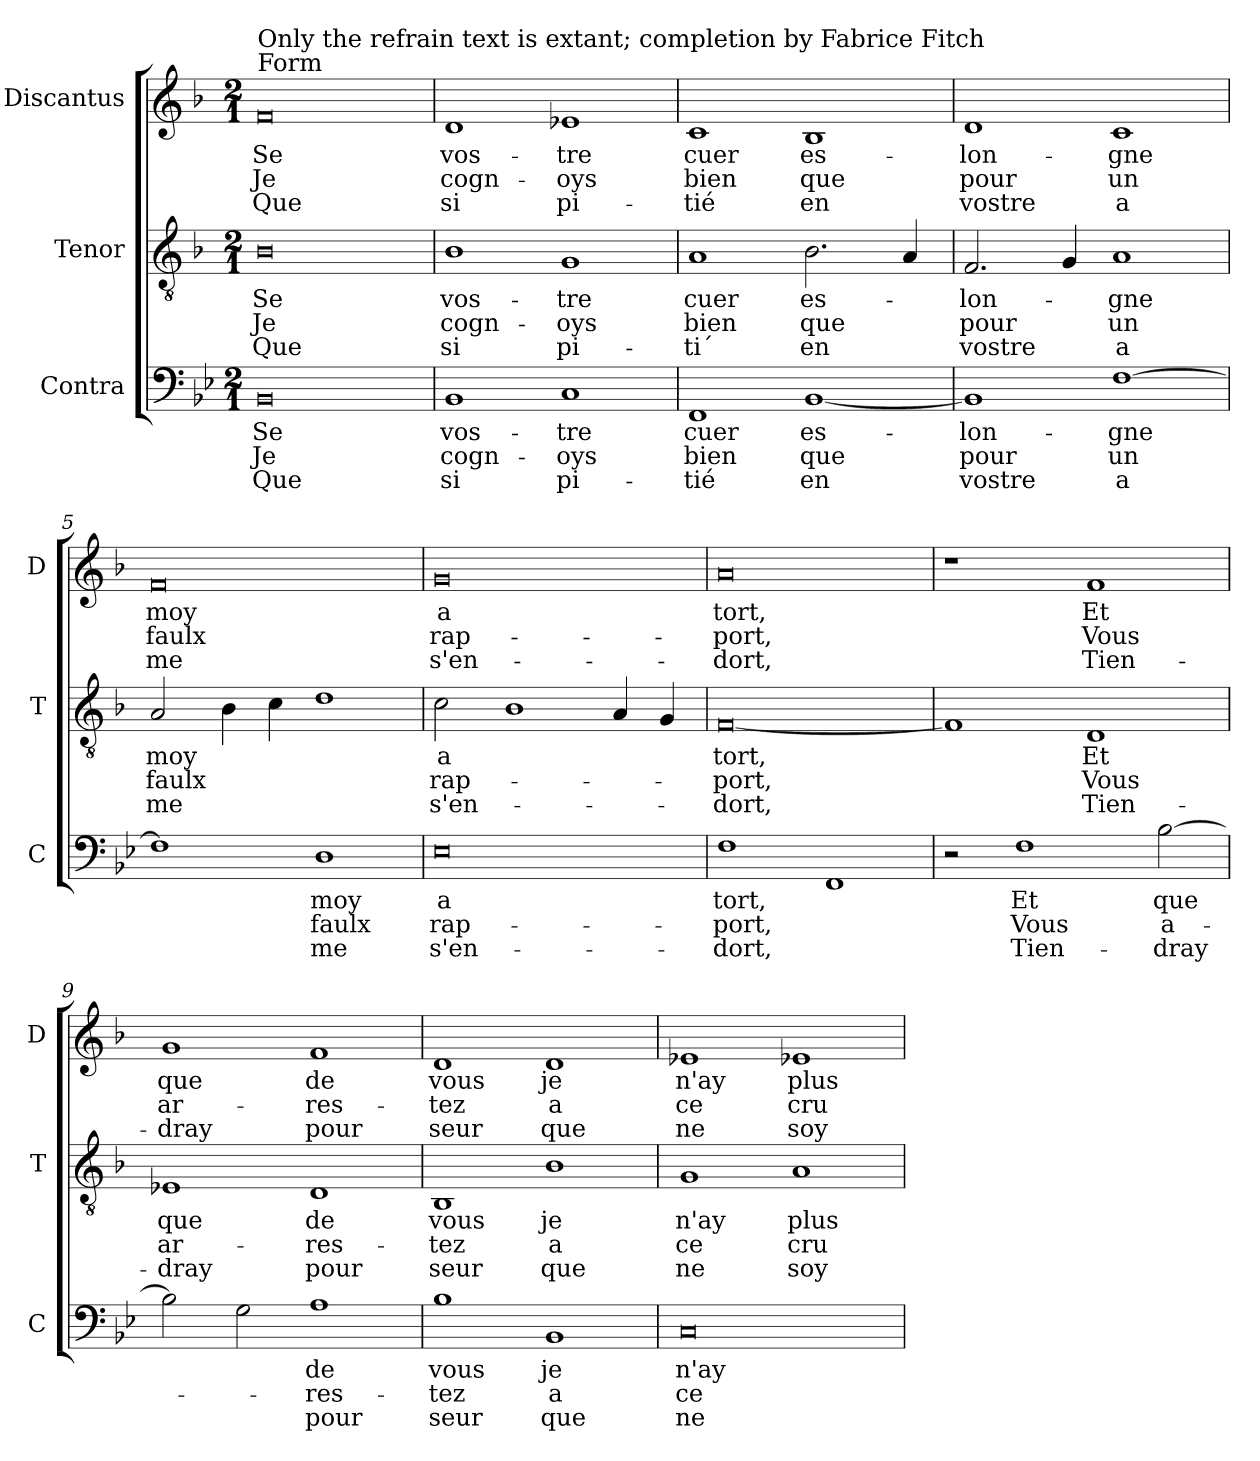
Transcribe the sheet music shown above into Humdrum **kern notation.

**kern	**text	**text	**text	**kern	**text	**text	**text	**kern	**text	**text	**text
*part3	*part3	*part3	*part3	*part2	*part2	*part2	*part2	*part1	*part1	*part1	*part1
*staff3	*staff3	*staff3	*staff3	*staff2	*staff2	*staff2	*staff2	*staff1	*staff1	*staff1	*staff1
*I"Contra	*	*	*	*I"Tenor	*	*	*	*I"Discantus	*	*	*
*I'C	*	*	*	*I'T	*	*	*	*I'D	*	*	*
*clefF4	*	*	*	*clefGv2	*	*	*	*clefG2	*	*	*
*k[b-e-]	*	*	*	*k[b-]	*	*	*	*k[b-]	*	*	*
*M2/1	*	*	*	*M2/1	*	*	*	*M2/1	*	*	*
=1	=1	=1	=1	=1	=1	=1	=1	=1	=1	=1	=1
!	!	!	!	!	!	!	!	!LO:TX:a:t=Form	!	!	!
!	!	!	!	!	!	!	!	!LO:TX:a:t=Only the refrain text is extant; completion by Fabrice Fitch	!	!	!
0BB-	Se	Je	Que	0B-	Se	Je	Que	0f	Se	Je	Que
=2	=2	=2	=2	=2	=2	=2	=2	=2	=2	=2	=2
1BB-	vos-	cogn-	si	1B-	vos-	cogn-	si	1d	vos-	cogn-	si
1C	-tre	-oys	pi-	1G	-tre	-oys	pi-	1e-X	-tre	-oys	pi-
=3	=3	=3	=3	=3	=3	=3	=3	=3	=3	=3	=3
1FF	cuer	bien	-tié	1A	cuer	bien	-ti´	1c	cuer	bien	-tié
[1BB-	es-	que	en	2.B-	es-	que	en	1B-	es-	que	en
.	.	.	.	4A	.	.	.	.	.	.	.
=4	=4	=4	=4	=4	=4	=4	=4	=4	=4	=4	=4
1BB-]	-lon-	pour	vostre	2.F	-lon-	pour	vostre	1d	-lon-	pour	vostre
.	.	.	.	4G	.	.	.	.	.	.	.
[1F	-gne	un	a	1A	-gne	un	a	1c	-gne	un	a
=5	=5	=5	=5	=5	=5	=5	=5	=5	=5	=5	=5
1F]	.	.	.	2A	moy	faulx	me	0f	moy	faulx	me
.	.	.	.	4B-	.	.	.	.	.	.	.
.	.	.	.	4c	.	.	.	.	.	.	.
1D	moy	faulx	me	1d	.	.	.	.	.	.	.
=6	=6	=6	=6	=6	=6	=6	=6	=6	=6	=6	=6
0E-	a	rap-	s'en-	2c	a	rap-	s'en-	0g	a	rap-	s'en-
.	.	.	.	1B-	.	.	.	.	.	.	.
.	.	.	.	4A	.	.	.	.	.	.	.
.	.	.	.	4G	.	.	.	.	.	.	.
=7	=7	=7	=7	=7	=7	=7	=7	=7	=7	=7	=7
1F	tort,	-port,	-dort,	[0F	tort,	-port,	-dort,	0a	tort,	-port,	-dort,
1FF	.	.	.	.	.	.	.	.	.	.	.
=8	=8	=8	=8	=8	=8	=8	=8	=8	=8	=8	=8
2r	.	.	.	1F]	.	.	.	1r	.	.	.
1F	Et	Vous	Tien-	.	.	.	.	.	.	.	.
.	.	.	.	1D	Et	Vous	Tien-	1f	Et	Vous	Tien-
[2B-	que	a-	-dray	.	.	.	.	.	.	.	.
=9	=9	=9	=9	=9	=9	=9	=9	=9	=9	=9	=9
2B-]	.	.	.	1E-X	que	ar-	-dray	1g	que	ar-	-dray
2G	.	.	.	.	.	.	.	.	.	.	.
1A	de	-res-	pour	1D	de	-res-	pour	1f	de	-res-	pour
=10	=10	=10	=10	=10	=10	=10	=10	=10	=10	=10	=10
1B-	vous	-tez	seur	1BB-	vous	-tez	seur	1d	vous	-tez	seur
1BB-	je	a	que	1B-	je	a	que	1d	je	a	que
=11	=11	=11	=11	=11	=11	=11	=11	=11	=11	=11	=11
0C	n'ay	ce	ne	1G	n'ay	ce	ne	1e-X	n'ay	ce	ne
.	.	.	.	1A	plus	cru-	soy-	1e-X	plus	cru-	soy-
=	=	=	=	=	=	=	=	=	=	=	=
*-	*-	*-	*-	*-	*-	*-	*-	*-	*-	*-	*-
